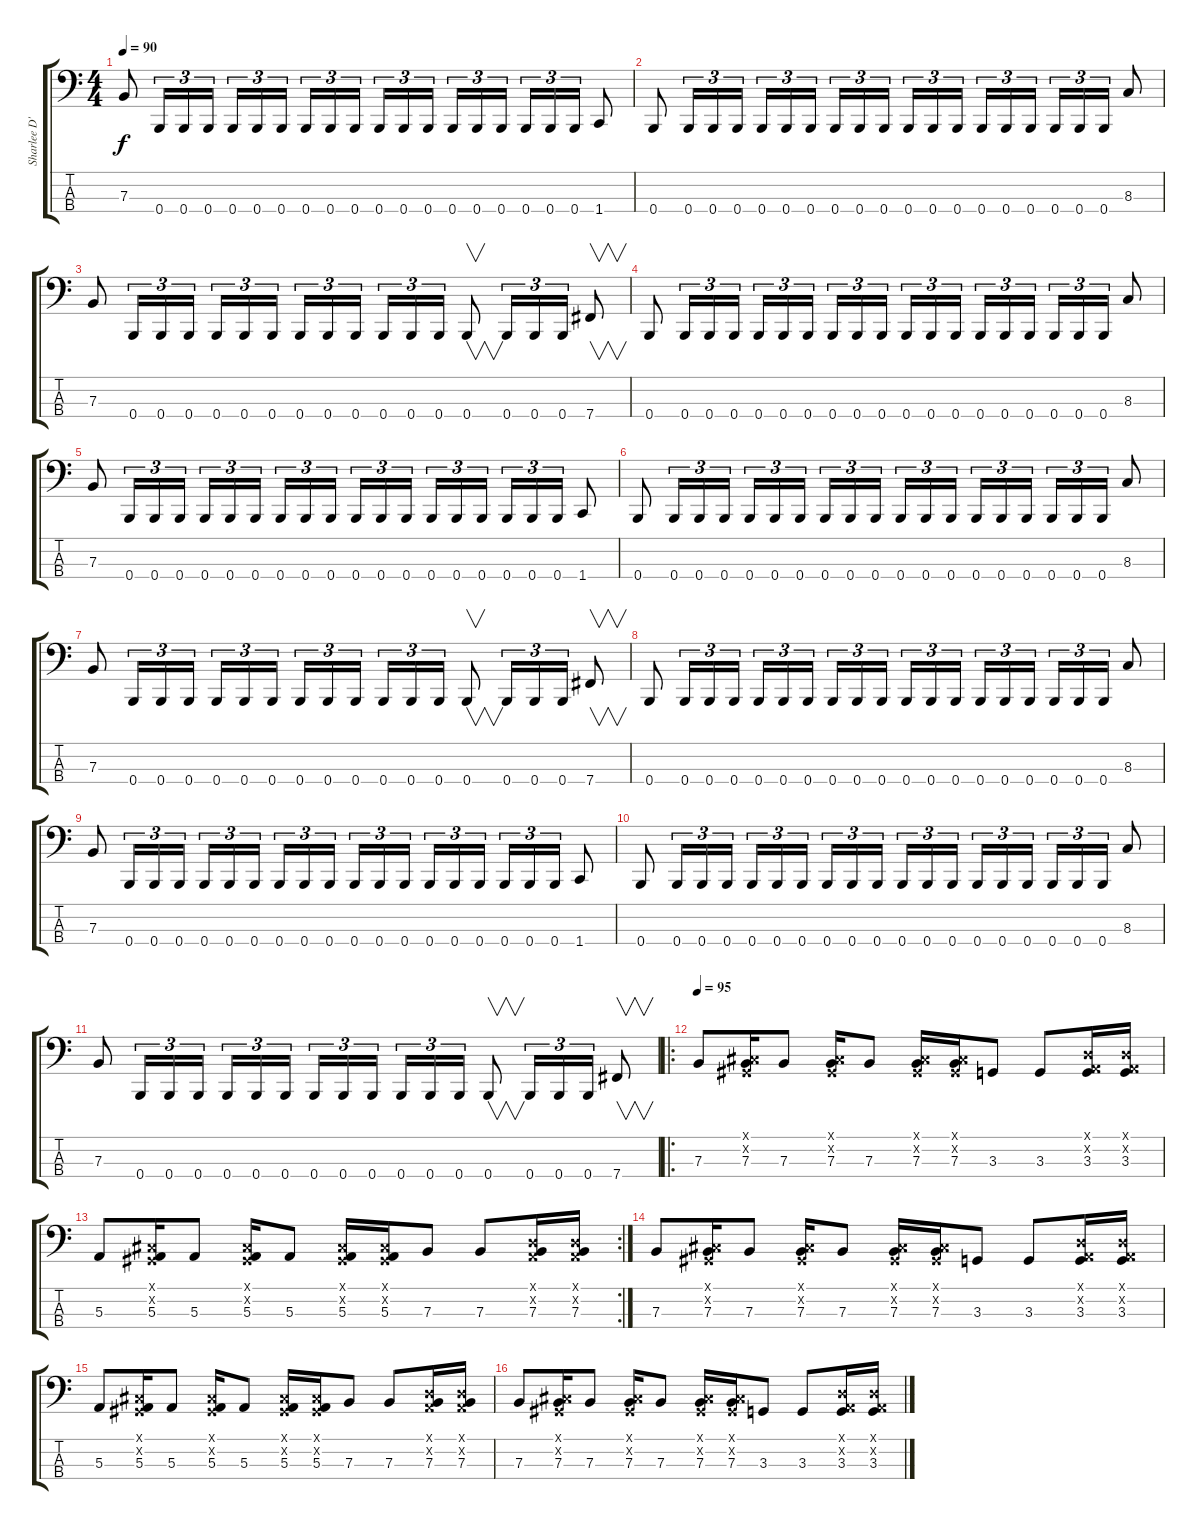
\track ("Sharlee D'Angelo" "Sharlee D'") {instrument electricbassfinger}
\staff {score tabs}
\tuning (D2 A1 E1 B0) {hide}
\ts (4 4)
\tempo 90
\clef f4
\ks c
7.3.8{dy f} 0.4.16{tu (3 2)} 0.4.16{tu (3 2)} 0.4.16{tu (3 2)} 0.4.16{tu (3 2)} 0.4.16{tu (3 2)} 0.4.16{tu (3 2)} 0.4.16{tu (3 2)} 0.4.16{tu (3 2)} 0.4.16{tu (3 2)} 0.4.16{tu (3 2)} 0.4.16{tu (3 2)} 0.4.16{tu (3 2)} 0.4.16{tu (3 2)} 0.4.16{tu (3 2)} 0.4.16{tu (3 2)} 0.4.16{tu (3 2)} 0.4.16{tu (3 2)} 0.4.16{tu (3 2)} 1.4.8 |
0.4.8 0.4.16{tu (3 2)} 0.4.16{tu (3 2)} 0.4.16{tu (3 2)} 0.4.16{tu (3 2)} 0.4.16{tu (3 2)} 0.4.16{tu (3 2)} 0.4.16{tu (3 2)} 0.4.16{tu (3 2)} 0.4.16{tu (3 2)} 0.4.16{tu (3 2)} 0.4.16{tu (3 2)} 0.4.16{tu (3 2)} 0.4.16{tu (3 2)} 0.4.16{tu (3 2)} 0.4.16{tu (3 2)} 0.4.16{tu (3 2)} 0.4.16{tu (3 2)} 0.4.16{tu (3 2)} 8.3.8 |
7.3.8 0.4.16{tu (3 2)} 0.4.16{tu (3 2)} 0.4.16{tu (3 2)} 0.4.16{tu (3 2)} 0.4.16{tu (3 2)} 0.4.16{tu (3 2)} 0.4.16{tu (3 2)} 0.4.16{tu (3 2)} 0.4.16{tu (3 2)} 0.4.16{tu (3 2)} 0.4.16{tu (3 2)} 0.4.16{tu (3 2)} 0.4.8{v} 0.4.16{tu (3 2)} 0.4.16{tu (3 2)} 0.4.16{tu (3 2)} 7.4.8{v} |
0.4.8 0.4.16{tu (3 2)} 0.4.16{tu (3 2)} 0.4.16{tu (3 2)} 0.4.16{tu (3 2)} 0.4.16{tu (3 2)} 0.4.16{tu (3 2)} 0.4.16{tu (3 2)} 0.4.16{tu (3 2)} 0.4.16{tu (3 2)} 0.4.16{tu (3 2)} 0.4.16{tu (3 2)} 0.4.16{tu (3 2)} 0.4.16{tu (3 2)} 0.4.16{tu (3 2)} 0.4.16{tu (3 2)} 0.4.16{tu (3 2)} 0.4.16{tu (3 2)} 0.4.16{tu (3 2)} 8.3.8 |
7.3.8 0.4.16{tu (3 2)} 0.4.16{tu (3 2)} 0.4.16{tu (3 2)} 0.4.16{tu (3 2)} 0.4.16{tu (3 2)} 0.4.16{tu (3 2)} 0.4.16{tu (3 2)} 0.4.16{tu (3 2)} 0.4.16{tu (3 2)} 0.4.16{tu (3 2)} 0.4.16{tu (3 2)} 0.4.16{tu (3 2)} 0.4.16{tu (3 2)} 0.4.16{tu (3 2)} 0.4.16{tu (3 2)} 0.4.16{tu (3 2)} 0.4.16{tu (3 2)} 0.4.16{tu (3 2)} 1.4.8 |
0.4.8 0.4.16{tu (3 2)} 0.4.16{tu (3 2)} 0.4.16{tu (3 2)} 0.4.16{tu (3 2)} 0.4.16{tu (3 2)} 0.4.16{tu (3 2)} 0.4.16{tu (3 2)} 0.4.16{tu (3 2)} 0.4.16{tu (3 2)} 0.4.16{tu (3 2)} 0.4.16{tu (3 2)} 0.4.16{tu (3 2)} 0.4.16{tu (3 2)} 0.4.16{tu (3 2)} 0.4.16{tu (3 2)} 0.4.16{tu (3 2)} 0.4.16{tu (3 2)} 0.4.16{tu (3 2)} 8.3.8 |
7.3.8 0.4.16{tu (3 2)} 0.4.16{tu (3 2)} 0.4.16{tu (3 2)} 0.4.16{tu (3 2)} 0.4.16{tu (3 2)} 0.4.16{tu (3 2)} 0.4.16{tu (3 2)} 0.4.16{tu (3 2)} 0.4.16{tu (3 2)} 0.4.16{tu (3 2)} 0.4.16{tu (3 2)} 0.4.16{tu (3 2)} 0.4.8{v} 0.4.16{tu (3 2)} 0.4.16{tu (3 2)} 0.4.16{tu (3 2)} 7.4.8{v} |
0.4.8 0.4.16{tu (3 2)} 0.4.16{tu (3 2)} 0.4.16{tu (3 2)} 0.4.16{tu (3 2)} 0.4.16{tu (3 2)} 0.4.16{tu (3 2)} 0.4.16{tu (3 2)} 0.4.16{tu (3 2)} 0.4.16{tu (3 2)} 0.4.16{tu (3 2)} 0.4.16{tu (3 2)} 0.4.16{tu (3 2)} 0.4.16{tu (3 2)} 0.4.16{tu (3 2)} 0.4.16{tu (3 2)} 0.4.16{tu (3 2)} 0.4.16{tu (3 2)} 0.4.16{tu (3 2)} 8.3.8 |
7.3.8 0.4.16{tu (3 2)} 0.4.16{tu (3 2)} 0.4.16{tu (3 2)} 0.4.16{tu (3 2)} 0.4.16{tu (3 2)} 0.4.16{tu (3 2)} 0.4.16{tu (3 2)} 0.4.16{tu (3 2)} 0.4.16{tu (3 2)} 0.4.16{tu (3 2)} 0.4.16{tu (3 2)} 0.4.16{tu (3 2)} 0.4.16{tu (3 2)} 0.4.16{tu (3 2)} 0.4.16{tu (3 2)} 0.4.16{tu (3 2)} 0.4.16{tu (3 2)} 0.4.16{tu (3 2)} 1.4.8 |
0.4.8 0.4.16{tu (3 2)} 0.4.16{tu (3 2)} 0.4.16{tu (3 2)} 0.4.16{tu (3 2)} 0.4.16{tu (3 2)} 0.4.16{tu (3 2)} 0.4.16{tu (3 2)} 0.4.16{tu (3 2)} 0.4.16{tu (3 2)} 0.4.16{tu (3 2)} 0.4.16{tu (3 2)} 0.4.16{tu (3 2)} 0.4.16{tu (3 2)} 0.4.16{tu (3 2)} 0.4.16{tu (3 2)} 0.4.16{tu (3 2)} 0.4.16{tu (3 2)} 0.4.16{tu (3 2)} 8.3.8 |
7.3.8 0.4.16{tu (3 2)} 0.4.16{tu (3 2)} 0.4.16{tu (3 2)} 0.4.16{tu (3 2)} 0.4.16{tu (3 2)} 0.4.16{tu (3 2)} 0.4.16{tu (3 2)} 0.4.16{tu (3 2)} 0.4.16{tu (3 2)} 0.4.16{tu (3 2)} 0.4.16{tu (3 2)} 0.4.16{tu (3 2)} 0.4.8{v} 0.4.16{tu (3 2)} 0.4.16{tu (3 2)} 0.4.16{tu (3 2)} 7.4.8{v} |
\ro
\tempo 95
7.3.8 (-1.1{x} -1.2{x} 7.3).16 7.3.8 (-1.1{x} -1.2{x} 7.3).16 7.3.8 (-1.1{x} -1.2{x} 7.3).16 (-1.1{x} -1.2{x} 7.3).16 3.3.8 3.3.8 (0.1{x} 0.2{x} 3.3).16 (0.1{x} 0.2{x} 3.3).16 |
\rc 2
5.3.8 (-1.1{x} -1.2{x} 5.3).16 5.3.8 (-1.1{x} -1.2{x} 5.3).16 5.3.8 (-1.1{x} -1.2{x} 5.3).16 (-1.1{x} -1.2{x} 5.3).16 7.3.8 7.3.8 (0.1{x} 0.2{x} 7.3).16 (0.1{x} 0.2{x} 7.3).16 |
7.3.8 (-1.1{x} -1.2{x} 7.3).16 7.3.8 (-1.1{x} -1.2{x} 7.3).16 7.3.8 (-1.1{x} -1.2{x} 7.3).16 (-1.1{x} -1.2{x} 7.3).16 3.3.8 3.3.8 (0.1{x} 0.2{x} 3.3).16 (0.1{x} 0.2{x} 3.3).16 |
5.3.8 (-1.1{x} -1.2{x} 5.3).16 5.3.8 (-1.1{x} -1.2{x} 5.3).16 5.3.8 (-1.1{x} -1.2{x} 5.3).16 (-1.1{x} -1.2{x} 5.3).16 7.3.8 7.3.8 (0.1{x} 0.2{x} 7.3).16 (0.1{x} 0.2{x} 7.3).16 |
7.3.8 (-1.1{x} -1.2{x} 7.3).16 7.3.8 (-1.1{x} -1.2{x} 7.3).16 7.3.8 (-1.1{x} -1.2{x} 7.3).16 (-1.1{x} -1.2{x} 7.3).16 3.3.8 3.3.8 (0.1{x} 0.2{x} 3.3).16 (0.1{x} 0.2{x} 3.3).16
